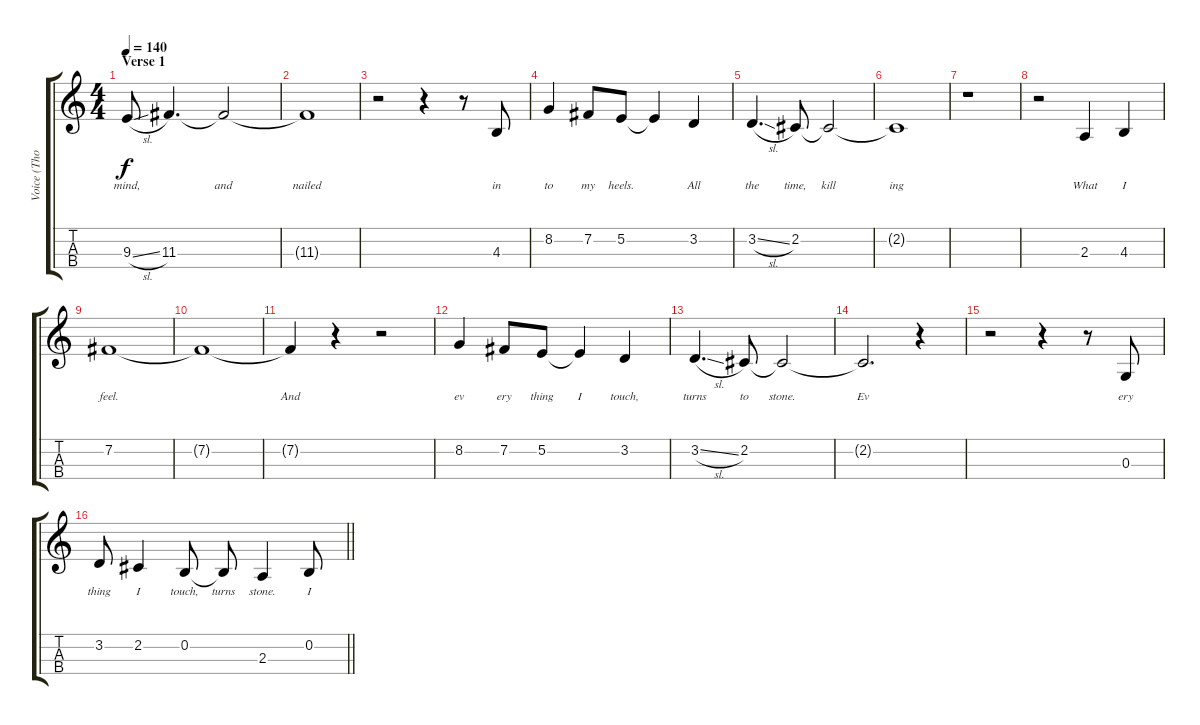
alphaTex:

\track ("Voice (Thom Yorke)" "Voice (Tho") {instrument lead1square}
\staff {score tabs}
\tuning (E4 B3 G3 D3) {hide}
\ts (4 4)
\section ("" "Verse 1")
\tempo 140
\clef g2
\ks c
9.3{sl}.8{lyrics (0 "mind,") lyrics (1 "") lyrics (2 "") lyrics (3 "") lyrics (4 "") dy f} 11.3.4{d lyrics (0 "") lyrics (1 "") lyrics (2 "") lyrics (3 "") lyrics (4 "")} 11.3{t}.2{lyrics (0 "and") lyrics (1 "") lyrics (2 "") lyrics (3 "") lyrics (4 "")} |
11.3{t}.1{lyrics (0 "nailed") lyrics (1 "") lyrics (2 "") lyrics (3 "") lyrics (4 "")} |
r.2 r.4 r.8 4.3.8{lyrics (0 "in") lyrics (1 "") lyrics (2 "") lyrics (3 "") lyrics (4 "")} |
8.2.4{lyrics (0 "to") lyrics (1 "") lyrics (2 "") lyrics (3 "") lyrics (4 "")} 7.2.8{lyrics (0 "my") lyrics (1 "") lyrics (2 "") lyrics (3 "") lyrics (4 "")} 5.2.8{lyrics (0 "heels.") lyrics (1 "") lyrics (2 "") lyrics (3 "") lyrics (4 "")} 5.2{t}.4{lyrics (0 "") lyrics (1 "") lyrics (2 "") lyrics (3 "") lyrics (4 "")} 3.2.4{lyrics (0 "All") lyrics (1 "") lyrics (2 "") lyrics (3 "") lyrics (4 "")} |
3.2{sl}.4{d lyrics (0 "the") lyrics (1 "") lyrics (2 "") lyrics (3 "") lyrics (4 "")} 2.2.8{lyrics (0 "time,") lyrics (1 "") lyrics (2 "") lyrics (3 "") lyrics (4 "")} 2.2{t}.2{lyrics (0 "kill") lyrics (1 "") lyrics (2 "") lyrics (3 "") lyrics (4 "")} |
2.2{t}.1{lyrics (0 "ing") lyrics (1 "") lyrics (2 "") lyrics (3 "") lyrics (4 "")} |
r.1 |
r.2 2.3.4{lyrics (0 "What") lyrics (1 "") lyrics (2 "") lyrics (3 "") lyrics (4 "")} 4.3.4{lyrics (0 "I") lyrics (1 "") lyrics (2 "") lyrics (3 "") lyrics (4 "")} |
7.2.1{lyrics (0 "feel.") lyrics (1 "") lyrics (2 "") lyrics (3 "") lyrics (4 "")} |
7.2{t}.1{lyrics (0 "") lyrics (1 "") lyrics (2 "") lyrics (3 "") lyrics (4 "")} |
7.2{t}.4{lyrics (0 "And") lyrics (1 "") lyrics (2 "") lyrics (3 "") lyrics (4 "")} r.4 r.2 |
8.2.4{lyrics (0 "ev") lyrics (1 "") lyrics (2 "") lyrics (3 "") lyrics (4 "")} 7.2.8{lyrics (0 "ery") lyrics (1 "") lyrics (2 "") lyrics (3 "") lyrics (4 "")} 5.2.8{lyrics (0 "thing") lyrics (1 "") lyrics (2 "") lyrics (3 "") lyrics (4 "")} 5.2{t}.4{lyrics (0 "I") lyrics (1 "") lyrics (2 "") lyrics (3 "") lyrics (4 "")} 3.2.4{lyrics (0 "touch,") lyrics (1 "") lyrics (2 "") lyrics (3 "") lyrics (4 "")} |
3.2{sl}.4{d lyrics (0 "turns") lyrics (1 "") lyrics (2 "") lyrics (3 "") lyrics (4 "")} 2.2.8{lyrics (0 "to") lyrics (1 "") lyrics (2 "") lyrics (3 "") lyrics (4 "")} 2.2{t}.2{lyrics (0 "stone.") lyrics (1 "") lyrics (2 "") lyrics (3 "") lyrics (4 "")} |
2.2{t}.2{d lyrics (0 "Ev") lyrics (1 "") lyrics (2 "") lyrics (3 "") lyrics (4 "")} r.4 |
r.2 r.4 r.8 0.3.8{lyrics (0 "ery") lyrics (1 "") lyrics (2 "") lyrics (3 "") lyrics (4 "")} |
\barLineRight lightlight
3.2.8{lyrics (0 "thing") lyrics (1 "") lyrics (2 "") lyrics (3 "") lyrics (4 "")} 2.2.4{lyrics (0 "I") lyrics (1 "") lyrics (2 "") lyrics (3 "") lyrics (4 "")} 0.2.8{lyrics (0 "touch,") lyrics (1 "") lyrics (2 "") lyrics (3 "") lyrics (4 "")} 0.2{t}.8{lyrics (0 "turns") lyrics (1 "") lyrics (2 "") lyrics (3 "") lyrics (4 "")} 2.3.4{lyrics (0 "stone.") lyrics (1 "") lyrics (2 "") lyrics (3 "") lyrics (4 "")} 0.2.8{lyrics (0 "I") lyrics (1 "") lyrics (2 "") lyrics (3 "") lyrics (4 "")}
